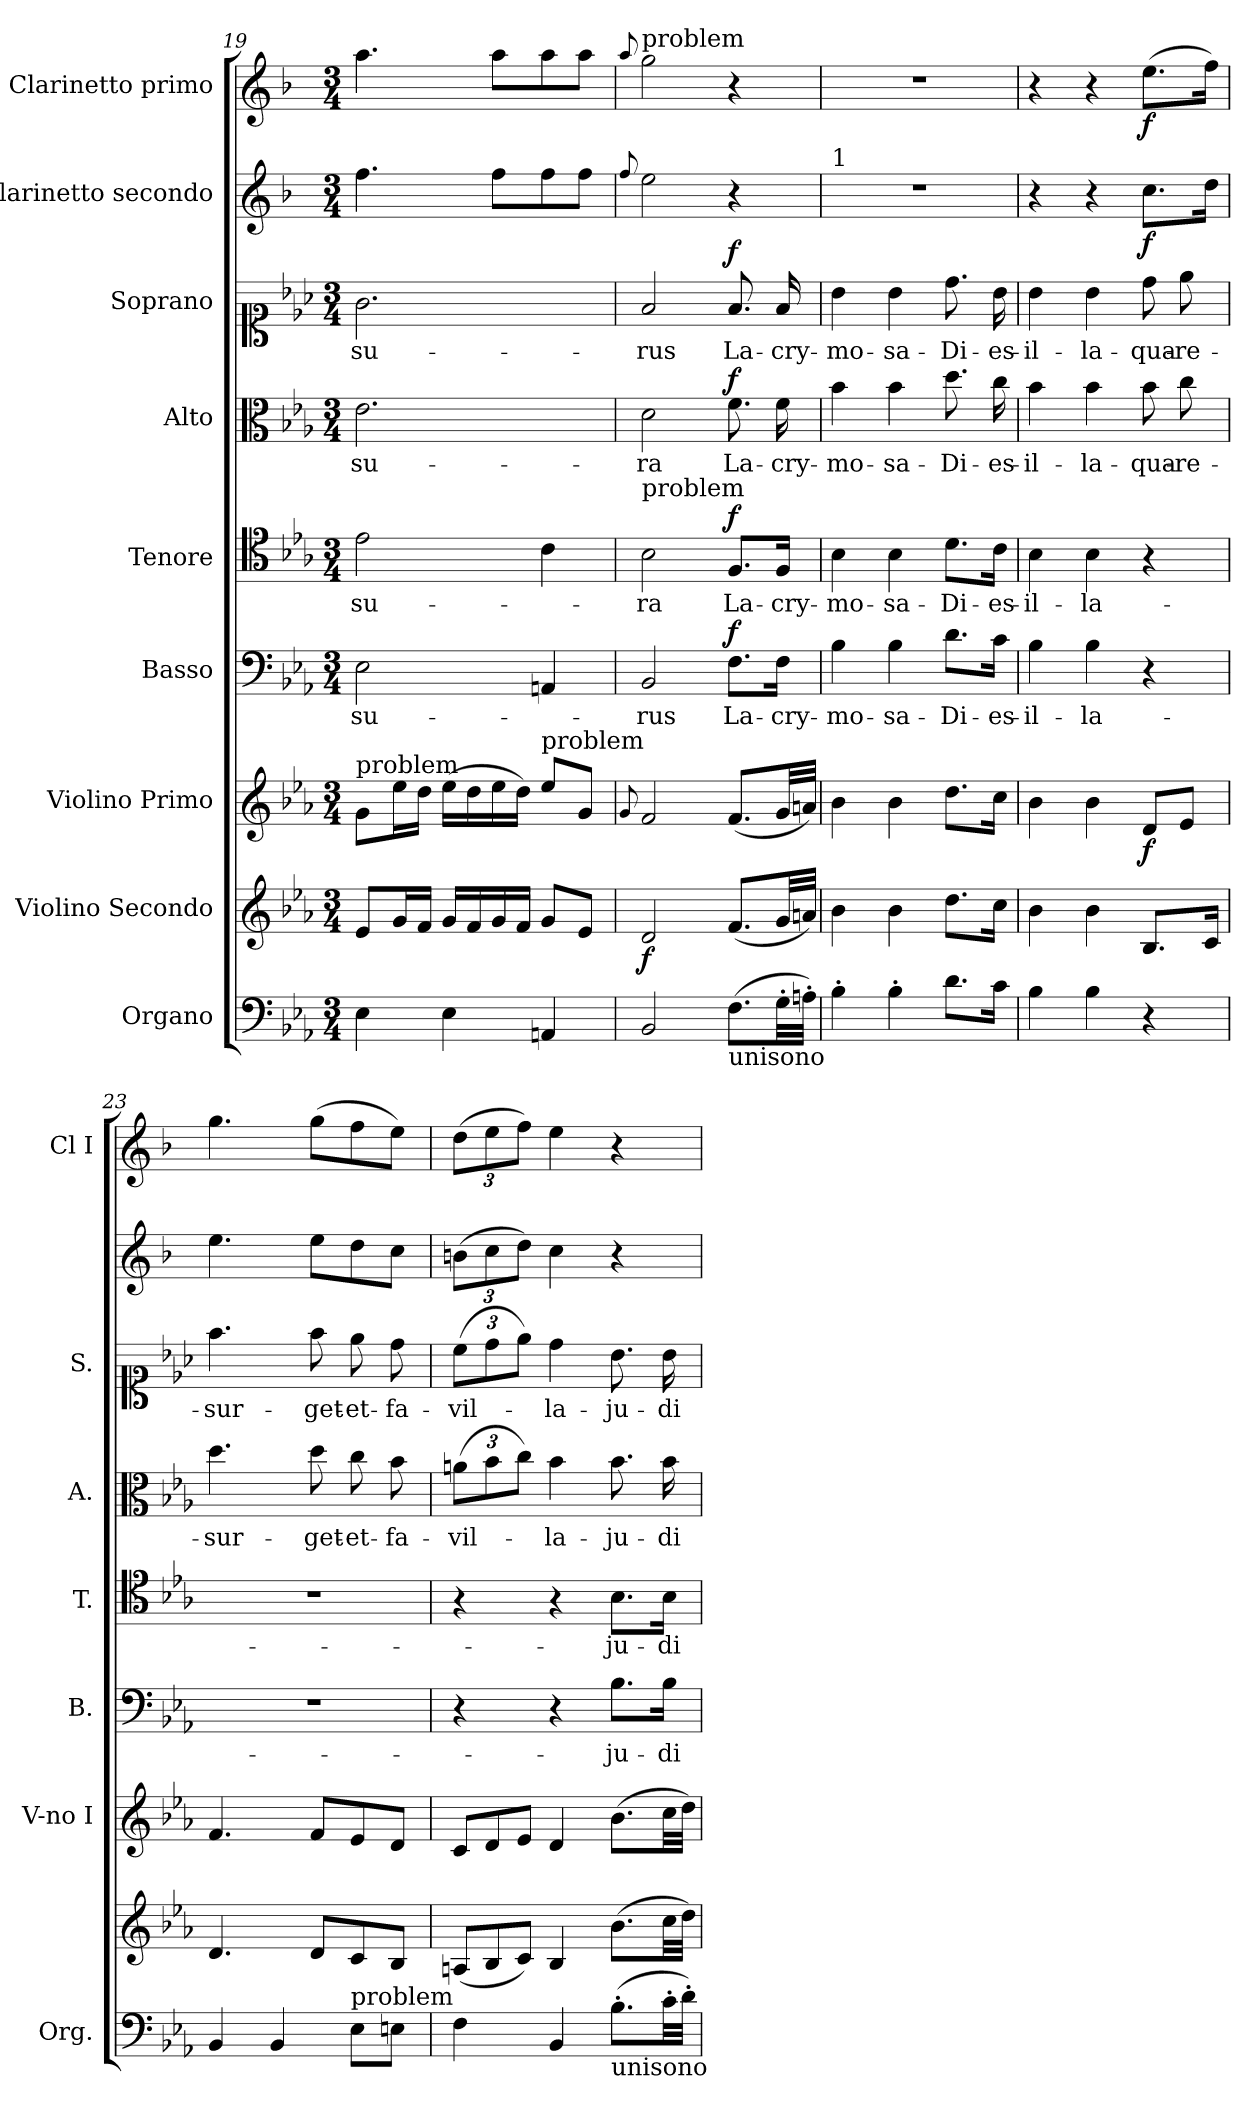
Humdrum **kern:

**kern	**kern	**dynam	**kern	**dynam	**kern	**text	**dynam	**kern	**text	**dynam	**kern	**text	**dynam	**kern	**text	**dynam	**kern	**dynam	**kern	**dynam
*part9	*part8	*part8	*part7	*part7	*part6	*part6	*part6	*part5	*part5	*part5	*part4	*part4	*part4	*part3	*part3	*part3	*part2	*part2	*part1	*part1
*staff9	*staff8	*staff8	*staff7	*staff7	*staff6	*staff6	*staff6	*staff5	*staff5	*staff5	*staff4	*staff4	*staff4	*staff3	*staff3	*staff3	*staff2	*staff2	*staff1	*staff1
*I"Organo	*I"Violino Secondo	*	*I"Violino Primo	*	*I"Basso	*	*	*I"Tenore	*	*	*I"Alto	*	*	*I"Soprano	*	*	*I"Clarinetto secondo	*	*I"Clarinetto primo	*
*I'Org.	*	*	*I'V-no I	*	*I'B.	*	*	*I'T.	*	*	*I'A.	*	*	*I'S.	*	*	*	*	*I'Cl I	*
*clefF4	*clefG2	*	*clefG2	*	*clefF4	*	*	*clefC4	*	*	*clefC3	*	*	*clefC1	*	*	*clefG2	*	*clefG2	*
*	*	*	*	*	*	*	*	*	*	*	*	*	*	*	*	*	*ITrd1c2	*	*ITrd1c2	*
*k[b-e-a-]	*k[b-e-a-]	*	*k[b-e-a-]	*	*k[b-e-a-]	*	*	*k[b-e-a-]	*	*	*k[b-e-a-]	*	*	*k[b-e-a-]	*	*	*k[b-e-a-]	*	*k[b-e-a-]	*
*E-:	*E-:	*	*E-:	*	*E-:	*	*	*E-:	*	*	*E-:	*	*	*E-:	*	*	*E-:	*	*E-:	*
*M3/4	*M3/4	*	*M3/4	*	*M3/4	*	*	*M3/4	*	*	*M3/4	*	*	*M3/4	*	*	*M3/4	*	*M3/4	*
=19	=19	=19	=19	=19	=19	=19	=19	=19	=19	=19	=19	=19	=19	=19	=19	=19	=19	=19	=19	=19
!	!	!	!LO:TX:a:t=problem	!	!	!	!	!	!	!	!	!	!	!	!	!	!	!	!	!
4E-\	8e-/L	.	8g/L	.	2E-\	-su-	.	2e-\	-su-	.	2.e-\	-su-	.	2.g\	-su-	.	4.ee-\	.	4.gg\	.
.	16g/L	.	16ee-\L	.	.	.	.	.	.	.	.	.	.	.	.	.	.	.	.	.
.	16f/JJ	.	16dd\JJ	.	.	.	.	.	.	.	.	.	.	.	.	.	.	.	.	.
4E-\	16g/LL	.	(16ee-\LL	.	.	.	.	.	.	.	.	.	.	.	.	.	.	.	.	.
.	16f/	.	16dd\	.	.	.	.	.	.	.	.	.	.	.	.	.	.	.	.	.
.	16g/	.	16ee-\	.	.	.	.	.	.	.	.	.	.	.	.	.	8ee-\L	.	8gg\L	.
.	16f/JJ	.	16dd\JJ)	.	.	.	.	.	.	.	.	.	.	.	.	.	.	.	.	.
!	!	!	!LO:TX:a:t=problem	!	!	!	!	!	!	!	!	!	!	!	!	!	!	!	!	!
4AAn/	8g/L	.	8ee-\L	.	4AAn/	.	.	4c\	.	.	.	.	.	.	.	.	8ee-\	.	8gg\	.
.	8e-/J	.	8g/J	.	.	.	.	.	.	.	.	.	.	.	.	.	8ee-\J	.	8gg\J	.
=20	=20	=20	=20	=20	=20	=20	=20	=20	=20	=20	=20	=20	=20	=20	=20	=20	=20	=20	=20	=20
.	.	.	8qqg/	.	.	.	.	.	.	.	.	.	.	.	.	.	8qqee-/	.	8qqgg/	.
!	!	!	!	!	!	!	!	!	!	!	!	!	!	!	!	!	!	!	!LO:TX:a:t=problem	!
!	!	!	!	!	!	!	!	!LO:TX:a:t=problem	!	!	!	!	!	!	!	!	!	!	!	!
2BB-/	2d/	f	2f/	.	2BB-/	-rus	.	2B-\	-ra	.	2d\	-ra	.	2f/	-rus	.	2dd\	.	2ff\	.
!LO:TX:b:t=unisono	!	!	!	!	!	!	!	!	!	!	!	!	!	!	!	!	!	!	!	!
!	!	!	!	!	!	!	!LO:DY:a	!	!	!LO:DY:a	!	!	!LO:DY:a	!	!	!LO:DY:a	!	!	!	!
(8.F\L	(8.f/L	.	(8.f/L	.	8.F\L	La-	f	8.F/L	La-	f	8.f\	La-	f	8.f/	La-	f	4r	.	4r	.
32G'\LL	32g/LL	.	32g/LL	.	16F\Jk	-cry-	.	16F/Jk	-cry-	.	16f\	-cry-	.	16f/	-cry-	.	.	.	.	.
32An'\JJJ)	32an/JJJ)	.	32an/JJJ)	.	.	.	.	.	.	.	.	.	.	.	.	.	.	.	.	.
=21	=21	=21	=21	=21	=21	=21	=21	=21	=21	=21	=21	=21	=21	=21	=21	=21	=21	=21	=21	=21
!	!	!	!	!	!	!	!	!	!	!	!	!	!	!	!	!	!LO:TX:a:t=1	!	!	!
4B-'\	4b-\	.	4b-\	.	4B-\	-mo-	.	4B-\	-mo-	.	4b-\	-mo-	.	4b-\	-mo-	.	2.r	.	2.r	.
4B-'\	4b-\	.	4b-\	.	4B-\	-sa-	.	4B-\	-sa-	.	4b-\	-sa-	.	4b-\	-sa-	.	.	.	.	.
8.d\L	8.dd\L	.	8.dd\L	.	8.d\L	-Di-	.	8.d\L	-Di-	.	8.dd\	-Di-	.	8.dd\	-Di-	.	.	.	.	.
16c\Jk	16cc\Jk	.	16cc\Jk	.	16c\Jk	-es-	.	16c\Jk	-es-	.	16cc\	-es-	.	16b-\	-es-	.	.	.	.	.
=22	=22	=22	=22	=22	=22	=22	=22	=22	=22	=22	=22	=22	=22	=22	=22	=22	=22	=22	=22	=22
4B-\	4b-\	.	4b-\	.	4B-\	-il-	.	4B-\	-il-	.	4b-\	-il-	.	4b-\	-il-	.	4r	.	4r	.
4B-\	4b-\	.	4b-\	.	4B-\	-la-	.	4B-\	-la-	.	4b-\	-la-	.	4b-\	-la-	.	4r	.	4r	.
4r	8.B-/L	.	8d/L	f	4r	.	.	4r	.	.	8b-\	-qua-	.	8dd\	-qua-	.	8.b-\L	f	(8.dd\L	f
.	.	.	8e-/J	.	.	.	.	.	.	.	8cc\	-re-	.	8ee-\	-re-	.	.	.	.	.
.	16c/Jk	.	.	.	.	.	.	.	.	.	.	.	.	.	.	.	16cc\Jk	.	16ee-\Jk)	.
=23	=23	=23	=23	=23	=23	=23	=23	=23	=23	=23	=23	=23	=23	=23	=23	=23	=23	=23	=23	=23
4BB-/	4.d/	.	4.f/	.	2.r	.	.	2.r	.	.	4.dd\	-sur-	.	4.ff\	-sur-	.	4.dd\	.	4.ff\	.
4BB-/	.	.	.	.	.	.	.	.	.	.	.	.	.	.	.	.	.	.	.	.
.	8d/L	.	8f/L	.	.	.	.	.	.	.	8dd\	-get-	.	8ff\	-get-	.	8dd\L	.	(8ff\L	.
!LO:TX:a:t=problem	!	!	!	!	!	!	!	!	!	!	!	!	!	!	!	!	!	!	!	!
8E-\L	8c/	.	8e-/	.	.	.	.	.	.	.	8cc\	-et-	.	8ee-\	-et-	.	8cc\	.	8ee-\	.
8En\J	8B-/J	.	8d/J	.	.	.	.	.	.	.	8b-\	-fa-	.	8dd\	-fa-	.	8b-\J	.	8dd\J)	.
=24	=24	=24	=24	=24	=24	=24	=24	=24	=24	=24	=24	=24	=24	=24	=24	=24	=24	=24	=24	=24
*	*Xtuplet	*	*Xtuplet	*	*	*	*	*	*	*	*	*	*	*	*	*	*	*	*	*
4F\	(12An/L	.	12c/L	.	4r	.	.	4r	.	.	(12an\L	-vil-	.	(12cc\L	-vil-	.	(12an\L	.	(12cc\L	.
.	12B-/	.	12d/	.	.	.	.	.	.	.	12b-\	.	.	12dd\	.	.	12b-\	.	12dd\	.
.	12c/J)	.	12e-/J	.	.	.	.	.	.	.	12cc\J)	.	.	12ee-\J)	.	.	12cc\J)	.	12ee-\J)	.
4BB-/	4B-/	.	4d/	.	4r	.	.	4r	.	.	4b-\	-la-	.	4dd\	-la-	.	4b-\	.	4dd\	.
!LO:TX:b:t=unisono	!	!	!	!	!	!	!	!	!	!	!	!	!	!	!	!	!	!	!	!
(8.B-'\L	(8.b-\L	.	(8.b-\L	.	8.B-\L	-ju-	.	8.B-\L	-ju-	.	8.b-\	-ju-	.	8.b-\	-ju-	.	4r	.	4r	.
32c'\LL	32cc\LL	.	32cc\LL	.	16B-\Jk	-di-	.	16B-\Jk	-di-	.	16b-\	-di-	.	16b-\	-di-	.	.	.	.	.
32d'\JJJ)	32dd\JJJ)	.	32dd\JJJ)	.	.	.	.	.	.	.	.	.	.	.	.	.	.	.	.	.
=	=	=	=	=	=	=	=	=	=	=	=	=	=	=	=	=	=	=	=	=
*-	*-	*-	*-	*-	*-	*-	*-	*-	*-	*-	*-	*-	*-	*-	*-	*-	*-	*-	*-	*-
